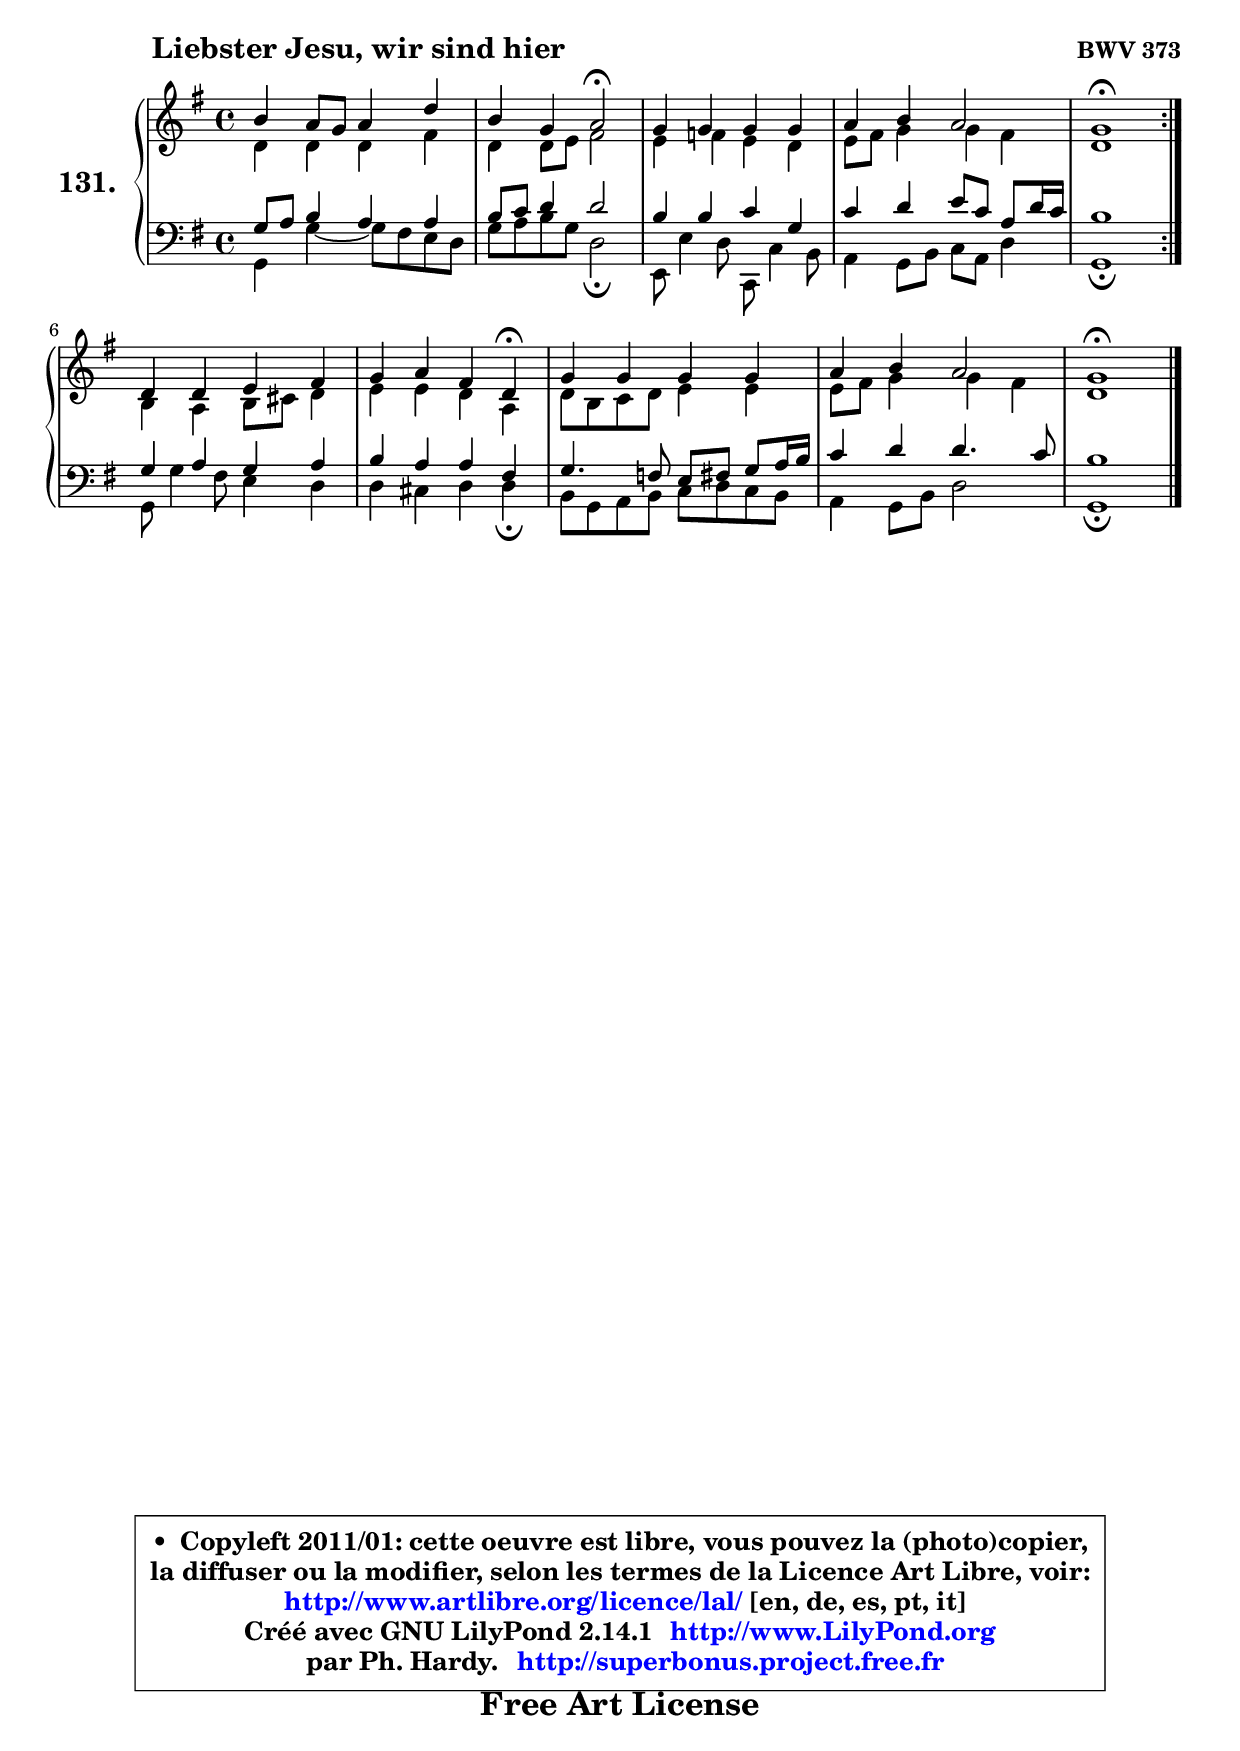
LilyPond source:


\version "2.14.1"

    \paper {
%	system-system-spacing #'padding = #0.1
%	score-system-spacing #'padding = #0.1
%	ragged-bottom = ##f
%	ragged-last-bottom = ##f
	}

    \header {
      opus = \markup { \bold "BWV 373" }
      piece = \markup { \hspace #9 \fontsize #2 \bold "Liebster Jesu, wir sind hier" }
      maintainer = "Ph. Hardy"
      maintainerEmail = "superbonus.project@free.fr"
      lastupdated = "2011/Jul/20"
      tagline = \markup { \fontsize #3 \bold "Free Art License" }
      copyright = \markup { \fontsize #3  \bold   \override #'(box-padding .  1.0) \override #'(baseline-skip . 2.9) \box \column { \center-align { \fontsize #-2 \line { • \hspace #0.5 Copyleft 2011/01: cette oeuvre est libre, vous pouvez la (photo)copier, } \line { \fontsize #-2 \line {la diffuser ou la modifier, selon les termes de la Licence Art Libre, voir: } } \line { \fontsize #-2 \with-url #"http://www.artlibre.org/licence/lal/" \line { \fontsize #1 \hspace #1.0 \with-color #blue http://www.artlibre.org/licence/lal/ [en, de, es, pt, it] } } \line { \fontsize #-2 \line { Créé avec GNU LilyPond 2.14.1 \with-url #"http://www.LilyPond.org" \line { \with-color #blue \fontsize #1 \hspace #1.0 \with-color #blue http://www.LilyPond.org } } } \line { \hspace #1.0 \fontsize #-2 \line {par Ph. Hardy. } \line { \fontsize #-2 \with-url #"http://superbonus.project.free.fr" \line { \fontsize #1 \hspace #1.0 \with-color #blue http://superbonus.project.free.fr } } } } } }

	  }

  guidemidi = {
	\repeat volta 2 {
        R1 |
        r2 \tempo 4 = 34 r2 \tempo 4 = 78 |
        R1 |
        R1 |
        \tempo 4 = 40 r1 \tempo 4 = 78 | } %fin du repeat
        R1 |
        r2. \tempo 4 = 30 r4 \tempo 4 = 78 |
        R1 |
        R1 |
        \tempo 4 = 40 r1 |
	}

  upper = {
	\time 4/4
	\key g \major
	\clef treble
	\voiceOne
	<< { 
	% SOPRANO
	\set Voice.midiInstrument = "acoustic grand"
	\relative c'' {
	\repeat volta 2 {
        b4 a8 g a4 d |
        b4 g a2\fermata |
        g4 g g g |
        a4 b a2 |
        g1\fermata | } %fin du repeat
        d4 d e fis |
        g4 a fis d4\fermata |
        g4 g g g |
        a4 b a2 |
        g1\fermata |
        \bar "|."
	} % fin de relative
	}

	\context Voice="1" { \voiceTwo 
	% ALTO
	\set Voice.midiInstrument = "acoustic grand"
	\relative c' {
	\repeat volta 2 {
        d4 d d fis |
        d4 d8 e fis2 |
        e4 f e d |
        e8 fis g4 g fis |
        d1 | } %fin du repeat
        b4 a b8 cis d4 |
        e4 e d a |
        d8 b c d e4 e |
        e8 fis g4 g fis |
        d1 |
        \bar "|."
	} % fin de relative
	\oneVoice
	} >>
	}

    lower = {
	\time 4/4
	\key g \major
	\clef bass
	\voiceOne
	<< { 
	% TENOR
	\set Voice.midiInstrument = "acoustic grand"
	\relative c' {
	\repeat volta 2 {
        g8 a b4 a a |
        b8 c d4 d2 |
        b4 b c g |
        c4 d e8 c a d16 c |
        b1 | } %fin du repeat
        g4 a g a |
        b4 a a fis4 |
        g4. f8 e fis g a16 b |
        c4 d d4. c8 |
        b1 |
        \bar "|."
	} % fin de relative
	}
	\context Voice="1" { \voiceTwo 
	% BASS
	\set Voice.midiInstrument = "acoustic grand"
	\relative c {
	\repeat volta 2 {
        g4 g'4 ~ g8 fis e d |
        g8 a b g d2\fermata |
        e,8 e'4 d8 c,8 c'4 b8 |
        a4 g8 b c a d4 |
        g,1\fermata | } %fin du repeat
        g8 g'4 fis8 e4 d4 |
	d4 cis4 d d\fermata |
        b8 g a b c d c b |
        a4 g8 b d2 |
        g,1\fermata |
        \bar "|."
	} % fin de relative
	\oneVoice
	} >>
	}


    \score { 

	\new PianoStaff <<
	\set PianoStaff.instrumentName = \markup { \bold \huge "131." }
	\new Staff = "upper" \upper
	\new Staff = "lower" \lower
	>>

    \layout {
%	ragged-last = ##f
	   }

         } % fin de score

  \score {
    \unfoldRepeats { << \guidemidi \upper \lower >> }
    \midi {
    \context {
     \Staff
      \remove "Staff_performer"
               }

     \context {
      \Voice
       \consists "Staff_performer"
                }

     \context { 
      \Score
      tempoWholesPerMinute = #(ly:make-moment 78 4)
		}
	    }
	}

